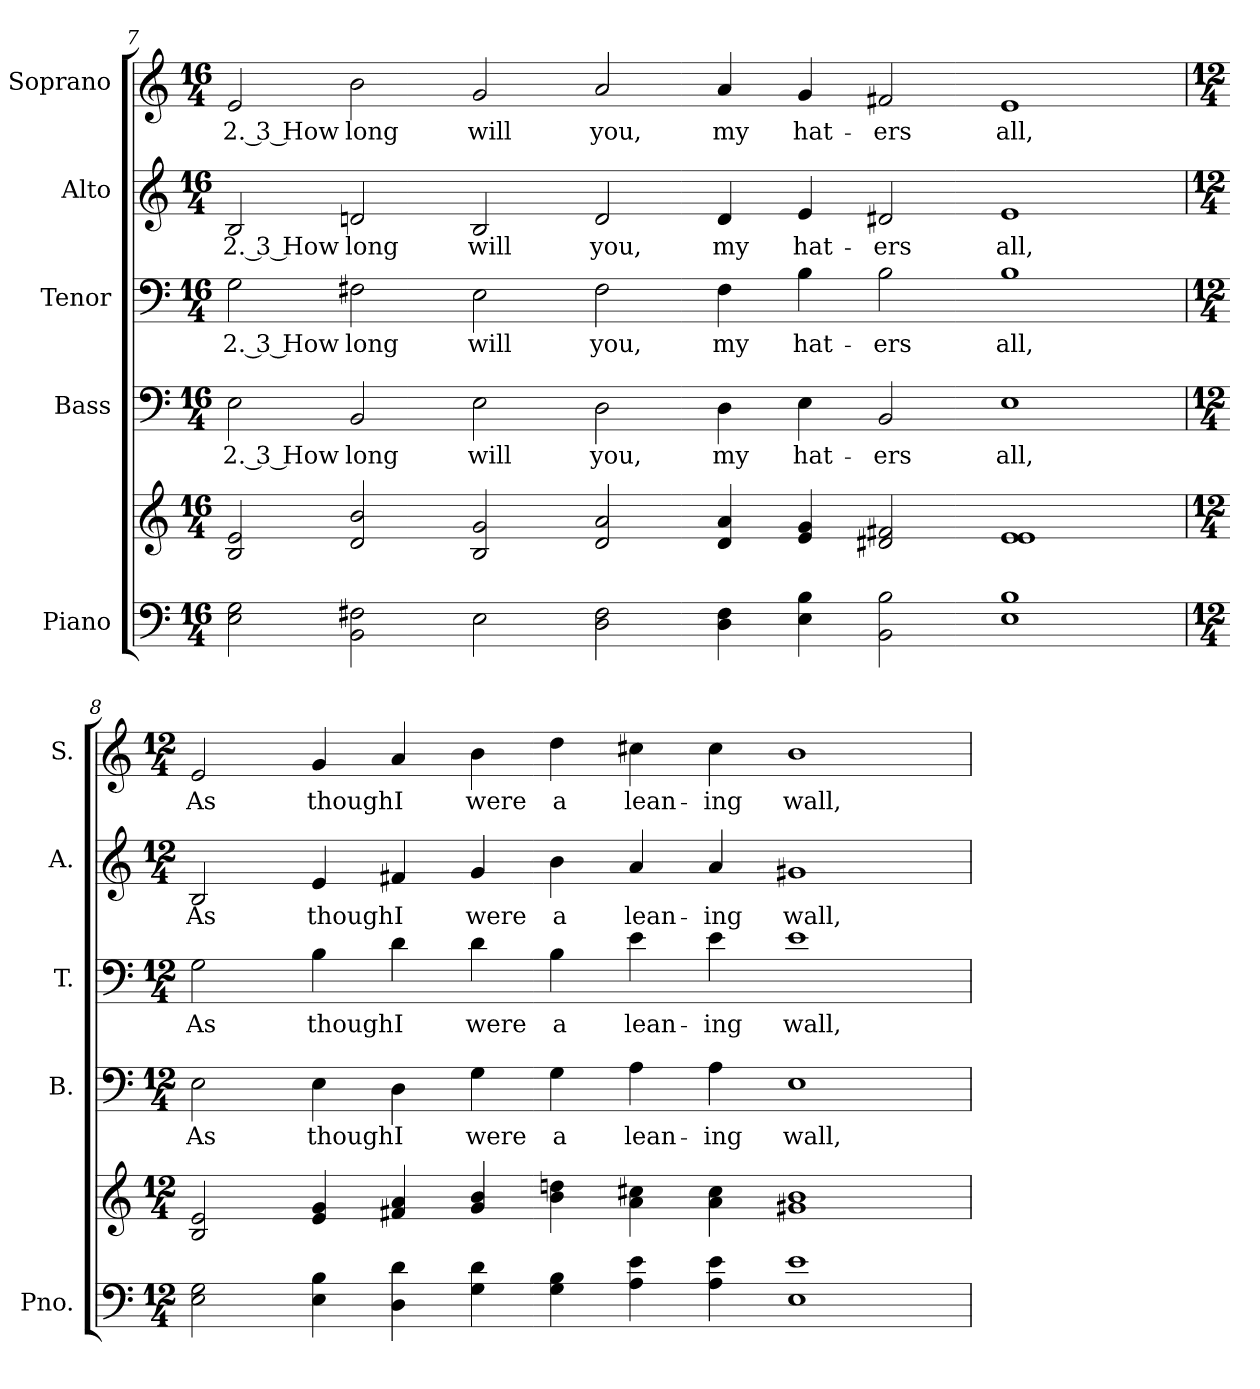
**kern	**kern	**kern	**text	**kern	**text	**kern	**text	**kern	**text
*part5	*part5	*part4	*part4	*part3	*part3	*part2	*part2	*part1	*part1
*staff6	*staff5	*staff4	*staff4	*staff3	*staff3	*staff2	*staff2	*staff1	*staff1
*I"Piano	*	*I"Bass	*	*I"Tenor	*	*I"Alto	*	*I"Soprano	*
*I'Pno.	*	*I'B.	*	*I'T.	*	*I'A.	*	*I'S.	*
!!LO:PB:g=z
*clefF4	*clefG2	*clefF4	*	*clefF4	*	*clefG2	*	*clefG2	*
*k[]	*k[]	*k[]	*	*k[]	*	*k[]	*	*k[]	*
*C:	*C:	*C:	*	*C:	*	*C:	*	*C:	*
*M16/4	*M16/4	*M16/4	*	*M16/4	*	*M16/4	*	*M16/4	*
=7	=7	=7	=7	=7	=7	=7	=7	=7	=7
!	!	!	!LO:LY:b:color=#000000	!	!	!	!	!	!
!	!	!	!	!	!LO:LY:b:color=#000000	!	!	!	!
!	!	!	!	!	!	!	!LO:LY:b:color=#000000	!	!
!	!	!	!	!	!	!	!	!	!LO:LY:b:color=#000000
2Ei\ 2Gi	2Bi/ 2ei	2Ei\	2. 3 How	2Gi\	2. 3 How	2Bi/	2. 3 How	2ei/	2. 3 How
!	!	!	!LO:LY:b:color=#000000	!	!	!	!	!	!
!	!	!	!	!	!LO:LY:b:color=#000000	!	!	!	!
!	!	!	!	!	!	!	!LO:LY:b:color=#000000	!	!
!	!	!	!	!	!	!	!	!	!LO:LY:b:color=#000000
2BBi\ 2F#Xi	2di/ 2bi	2BBi/	long	2F#Xi\	long	2dni/	long	2bi\	long
!	!	!	!LO:LY:b:color=#000000	!	!	!	!	!	!
!	!	!	!	!	!LO:LY:b:color=#000000	!	!	!	!
!	!	!	!	!	!	!	!LO:LY:b:color=#000000	!	!
!	!	!	!	!	!	!	!	!	!LO:LY:b:color=#000000
2Ei\	2Bi/ 2gi	2Ei\	will	2Ei\	will	2Bi/	will	2gi/	will
!	!	!	!LO:LY:b:color=#000000	!	!	!	!	!	!
!	!	!	!	!	!LO:LY:b:color=#000000	!	!	!	!
!	!	!	!	!	!	!	!LO:LY:b:color=#000000	!	!
!	!	!	!	!	!	!	!	!	!LO:LY:b:color=#000000
2Di\ 2F#i	2di/ 2ai	2Di\	you,	2F#i\	you,	2di/	you,	2ai/	you,
!	!	!	!LO:LY:b:color=#000000	!	!	!	!	!	!
!	!	!	!	!	!LO:LY:b:color=#000000	!	!	!	!
!	!	!	!	!	!	!	!LO:LY:b:color=#000000	!	!
!	!	!	!	!	!	!	!	!	!LO:LY:b:color=#000000
4Di\ 4F#i	4di/ 4ai	4Di\	my	4F#i\	my	4di/	my	4ai/	my
!	!	!	!LO:LY:b:color=#000000	!	!	!	!	!	!
!	!	!	!	!	!LO:LY:b:color=#000000	!	!	!	!
!	!	!	!	!	!	!	!LO:LY:b:color=#000000	!	!
!	!	!	!	!	!	!	!	!	!LO:LY:b:color=#000000
4Ei\ 4Bi	4ei/ 4gi	4Ei\	hat-	4Bi\	hat-	4ei/	hat-	4gi/	hat-
!	!	!	!LO:LY:b:color=#000000	!	!	!	!	!	!
!	!	!	!	!	!LO:LY:b:color=#000000	!	!	!	!
!	!	!	!	!	!	!	!LO:LY:b:color=#000000	!	!
!	!	!	!	!	!	!	!	!	!LO:LY:b:color=#000000
2BBi\ 2Bi	2d#Xi/ 2f#Xi	2BBi/	-ers	2Bi\	-ers	2d#Xi/	-ers	2f#Xi/	-ers
!	!	!	!LO:LY:b:color=#000000	!	!	!	!	!	!
!	!	!	!	!	!LO:LY:b:color=#000000	!	!	!	!
!	!	!	!	!	!	!	!LO:LY:b:color=#000000	!	!
!	!	!	!	!	!	!	!	!	!LO:LY:b:color=#000000
1Ei 1Bi	1ei 1ei	1Ei	all,	1Bi	all,	1ei	all,	1ei	all,
=8	=8	=8	=8	=8	=8	=8	=8	=8	=8
*M12/4	*M12/4	*M12/4	*	*M12/4	*	*M12/4	*	*M12/4	*
!	!	!	!LO:LY:b:color=#000000	!	!	!	!	!	!
!	!	!	!	!	!LO:LY:b:color=#000000	!	!	!	!
!	!	!	!	!	!	!	!LO:LY:b:color=#000000	!	!
!	!	!	!	!	!	!	!	!	!LO:LY:b:color=#000000
2Ei\ 2Gi	2Bi/ 2ei	2Ei\	As	2Gi\	As	2Bi/	As	2ei/	As
!	!	!	!LO:LY:b:color=#000000	!	!	!	!	!	!
!	!	!	!	!	!LO:LY:b:color=#000000	!	!	!	!
!	!	!	!	!	!	!	!LO:LY:b:color=#000000	!	!
!	!	!	!	!	!	!	!	!	!LO:LY:b:color=#000000
4Ei\ 4Bi	4ei/ 4gi	4Ei\	though	4Bi\	though	4ei/	though	4gi/	though
!	!	!	!LO:LY:b:color=#000000	!	!	!	!	!	!
!	!	!	!	!	!LO:LY:b:color=#000000	!	!	!	!
!	!	!	!	!	!	!	!LO:LY:b:color=#000000	!	!
!	!	!	!	!	!	!	!	!	!LO:LY:b:color=#000000
4Di\ 4di	4f#Xi/ 4ai	4Di\	I	4di\	I	4f#Xi/	I	4ai/	I
!	!	!	!LO:LY:b:color=#000000	!	!	!	!	!	!
!	!	!	!	!	!LO:LY:b:color=#000000	!	!	!	!
!	!	!	!	!	!	!	!LO:LY:b:color=#000000	!	!
!	!	!	!	!	!	!	!	!	!LO:LY:b:color=#000000
4Gi\ 4di	4gi/ 4bi	4Gi\	were	4di\	were	4gi/	were	4bi\	were
!	!	!	!LO:LY:b:color=#000000	!	!	!	!	!	!
!	!	!	!	!	!LO:LY:b:color=#000000	!	!	!	!
!	!	!	!	!	!	!	!LO:LY:b:color=#000000	!	!
!	!	!	!	!	!	!	!	!	!LO:LY:b:color=#000000
4Gi\ 4Bi	4bi\ 4ddni	4Gi\	a	4Bi\	a	4bi\	a	4ddi\	a
!	!	!	!LO:LY:b:color=#000000	!	!	!	!	!	!
!	!	!	!	!	!LO:LY:b:color=#000000	!	!	!	!
!	!	!	!	!	!	!	!LO:LY:b:color=#000000	!	!
!	!	!	!	!	!	!	!	!	!LO:LY:b:color=#000000
4Ai\ 4ei	4ai\ 4cc#Xi	4Ai\	lean-	4ei\	lean-	4ai/	lean-	4cc#Xi\	lean-
!	!	!	!LO:LY:b:color=#000000	!	!	!	!	!	!
!	!	!	!	!	!LO:LY:b:color=#000000	!	!	!	!
!	!	!	!	!	!	!	!LO:LY:b:color=#000000	!	!
!	!	!	!	!	!	!	!	!	!LO:LY:b:color=#000000
4Ai\ 4ei	4ai\ 4cc#i	4Ai\	-ing	4ei\	-ing	4ai/	-ing	4cc#i\	-ing
!	!	!	!LO:LY:b:color=#000000	!	!	!	!	!	!
!	!	!	!	!	!LO:LY:b:color=#000000	!	!	!	!
!	!	!	!	!	!	!	!LO:LY:b:color=#000000	!	!
!	!	!	!	!	!	!	!	!	!LO:LY:b:color=#000000
1Ei 1ei	1g#Xi 1bi	1Ei	wall,	1ei	wall,	1g#Xi	wall,	1bi	wall,
=	=	=	=	=	=	=	=	=	=
*-	*-	*-	*-	*-	*-	*-	*-	*-	*-
